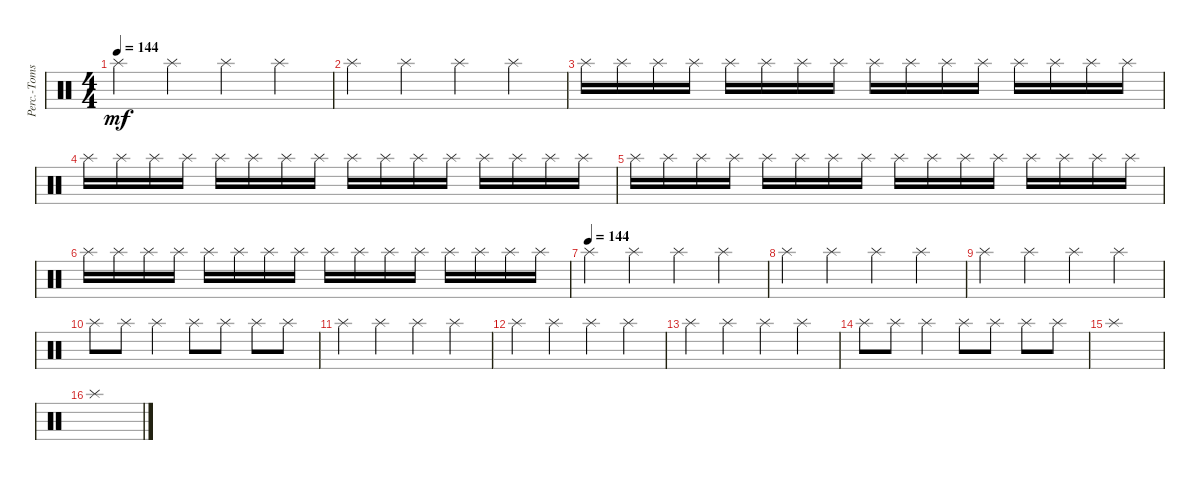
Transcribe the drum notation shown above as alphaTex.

\track ("Perc.-Toms/Cym.2" "Perc.-Toms") {instrument percussion}
\staff {score}
\articulation defaults
\ts (4 4)
\tempo 144
\clef neutral
\ks c "Splash (hit)".4{dy mf} "Splash (hit)".4 "Splash (hit)".4 "Splash (hit)".4
|
"Splash (hit)".4 "Splash (hit)".4 "Splash (hit)".4 "Splash (hit)".4 |
"Splash (hit)".16 "Splash (hit)".16 "Splash (hit)".16 "Splash (hit)".16 "Splash (hit)".16 "Splash (hit)".16 "Splash (hit)".16 "Splash (hit)".16 "Splash (hit)".16 "Splash (hit)".16 "Splash (hit)".16 "Splash (hit)".16 "Splash (hit)".16 "Splash (hit)".16 "Splash (hit)".16 "Splash (hit)".16 |
"Splash (hit)".16 "Splash (hit)".16 "Splash (hit)".16 "Splash (hit)".16 "Splash (hit)".16 "Splash (hit)".16 "Splash (hit)".16 "Splash (hit)".16 "Splash (hit)".16 "Splash (hit)".16 "Splash (hit)".16 "Splash (hit)".16 "Splash (hit)".16 "Splash (hit)".16 "Splash (hit)".16 "Splash (hit)".16 |
"Splash (hit)".16 "Splash (hit)".16 "Splash (hit)".16 "Splash (hit)".16 "Splash (hit)".16 "Splash (hit)".16 "Splash (hit)".16 "Splash (hit)".16 "Splash (hit)".16 "Splash (hit)".16 "Splash (hit)".16 "Splash (hit)".16 "Splash (hit)".16 "Splash (hit)".16 "Splash (hit)".16 "Splash (hit)".16 |
"Splash (hit)".16 "Splash (hit)".16 "Splash (hit)".16 "Splash (hit)".16 "Splash (hit)".16 "Splash (hit)".16 "Splash (hit)".16 "Splash (hit)".16 "Splash (hit)".16 "Splash (hit)".16 "Splash (hit)".16 "Splash (hit)".16 "Splash (hit)".16 "Splash (hit)".16 "Splash (hit)".16 "Splash (hit)".16 |
\tempo (144)
"Splash (hit)".4 "Splash (hit)".4 "Splash (hit)".4 "Splash (hit)".4 |
"Splash (hit)".4 "Splash (hit)".4 "Splash (hit)".4 "Splash (hit)".4 |
"Splash (hit)".4 "Splash (hit)".4 "Splash (hit)".4 "Splash (hit)".4 |
"Splash (hit)".8 "Splash (hit)".8 "Splash (hit)".4 "Splash (hit)".8 "Splash (hit)".8 "Splash (hit)".8 "Splash (hit)".8 |
"Splash (hit)".4 "Splash (hit)".4 "Splash (hit)".4 "Splash (hit)".4 |
"Splash (hit)".4 "Splash (hit)".4 "Splash (hit)".4 "Splash (hit)".4 |
"Splash (hit)".4 "Splash (hit)".4 "Splash (hit)".4 "Splash (hit)".4 |
"Splash (hit)".8 "Splash (hit)".8 "Splash (hit)".4 "Splash (hit)".8 "Splash (hit)".8 "Splash (hit)".8 "Splash (hit)".8 |
"Splash (hit)".1 |
"Splash (hit)".1
